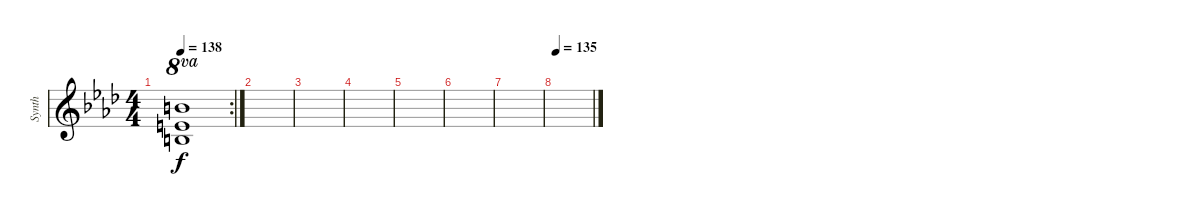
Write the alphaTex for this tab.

\track ("Synth" "Synth") {instrument stringensemble1}
\staff {score}
\tuning (E4 B3 G3 D3 A2 E2) {hide}
\rc 2
\ts (4 4)
\tempo 138
\clef g2
\ks ab
(7.1{t} 24.2{t} 21.3{t}).1{ot 8va dy f} |
|
|
|
|
|
|
\tempo 135
